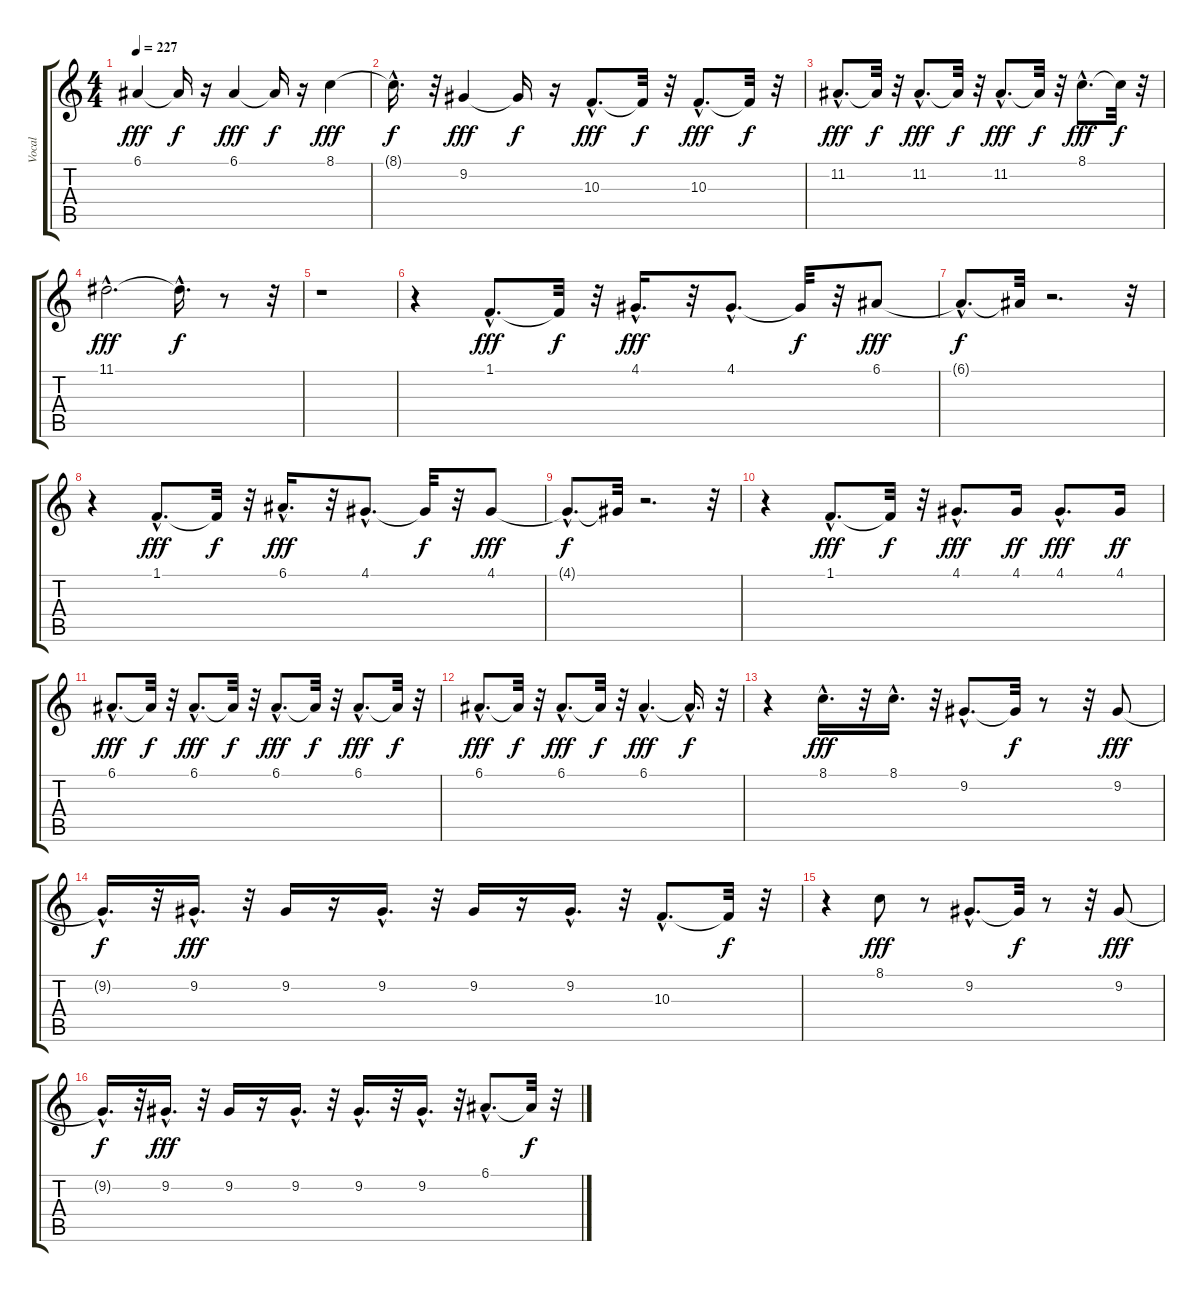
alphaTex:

\track ("Vocal" "Vocal") {instrument altosax}
\staff {score tabs}
\tuning (E4 B3 G3 D3 A2 E2) {hide}
\ts (4 4)
\tempo 227
\clef g2
\ks c
6.1.4{dy fff} 6.1{t}.16{dy f} r.16 6.1.4{dy fff} 6.1{t}.16{dy f} r.16 8.1.4{dy fff} |
8.1{hac t}.16{d dy f} r.32 9.2.4{dy fff} 9.2{t}.16{dy f} r.16 10.3{hac}.8{d dy fff} 10.3{t}.32{dy f} r.32 10.3{hac}.8{d dy fff} 10.3{t}.32{dy f} r.32 |
11.2{hac}.8{d dy fff} 11.2{t}.32{dy f} r.32 11.2{hac}.8{d dy fff} 11.2{t}.32{dy f} r.32 11.2{hac}.8{d dy fff} 11.2{t}.32{dy f} r.32 8.1{hac}.8{d dy fff} 8.1{t}.32{dy f} r.32 |
11.1{hac}.2{d dy fff} 11.1{hac t}.16{d dy f} r.8 r.32 |
r.1 |
r.4 1.1{hac}.8{d dy fff} 1.1{t}.32{dy f} r.32 4.1{hac}.16{d dy fff} r.32 4.1{hac}.8{d} 4.1{t}.32{dy f} r.32 6.1.8{dy fff} |
6.1{hac t}.8{d dy f} 6.1{t}.32 r.2{d} r.32 |
r.4 1.1{hac}.8{d dy fff} 1.1{t}.32{dy f} r.32 6.1{hac}.16{d dy fff} r.32 4.1{hac}.8{d} 4.1{t}.32{dy f} r.32 4.1.8{dy fff} |
4.1{hac t}.8{d dy f} 4.1{t}.32 r.2{d} r.32 |
r.4 1.1{hac}.8{d dy fff} 1.1{t}.32{dy f} r.32 4.1{hac}.8{d dy fff} 4.1.16{dy ff} 4.1{hac}.8{d dy fff} 4.1.16{dy ff} |
6.1{hac}.8{d dy fff} 6.1{t}.32{dy f} r.32 6.1{hac}.8{d dy fff} 6.1{t}.32{dy f} r.32 6.1{hac}.8{d dy fff} 6.1{t}.32{dy f} r.32 6.1{hac}.8{d dy fff} 6.1{t}.32{dy f} r.32 |
6.1{hac}.8{d dy fff} 6.1{t}.32{dy f} r.32 6.1{hac}.8{d dy fff} 6.1{t}.32{dy f} r.32 6.1{hac}.4{d dy fff} 6.1{hac t}.16{d dy f} r.32 |
r.4 8.1{hac}.16{d dy fff} r.32 8.1{hac}.16{d} r.32 9.2{hac}.8{d} 9.2{t}.32{dy f} r.8 r.32 9.2.8{dy fff} |
9.2{hac t}.16{d dy f} r.32 9.2{hac}.16{d dy fff} r.32 9.2.16 r.16 9.2{hac}.16{d} r.32 9.2.16 r.16 9.2{hac}.16{d} r.32 10.3{hac}.8{d} 10.3{t}.32{dy f} r.32 |
r.4 8.1.8{dy fff} r.8 9.2{hac}.8{d} 9.2{t}.32{dy f} r.8 r.32 9.2.8{dy fff} |
9.2{hac t}.16{d dy f} r.32 9.2{hac}.16{d dy fff} r.32 9.2.16 r.16 9.2{hac}.16{d} r.32 9.2{hac}.16{d} r.32 9.2{hac}.16{d} r.32 6.1{hac}.8{d} 6.1{t}.32{dy f} r.32
